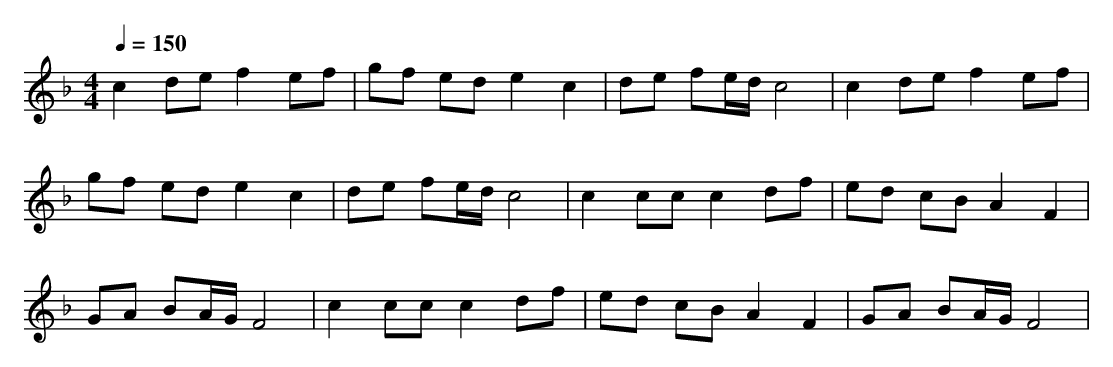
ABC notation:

X:1
T:
M: 4/4
L: 1/8
Q:1/4=150
K:F % 1 flats
c2 de f2 ef|gf ed e2 c2|de fe/2d/2 c4|c2 de f2 ef|
gf ed e2 c2|de fe/2d/2 c4|c2 cc c2 df|ed cB A2 F2|
GA BA/2G/2 F4|c2 cc c2 df|ed cB A2 F2|GA BA/2G/2 F4|
